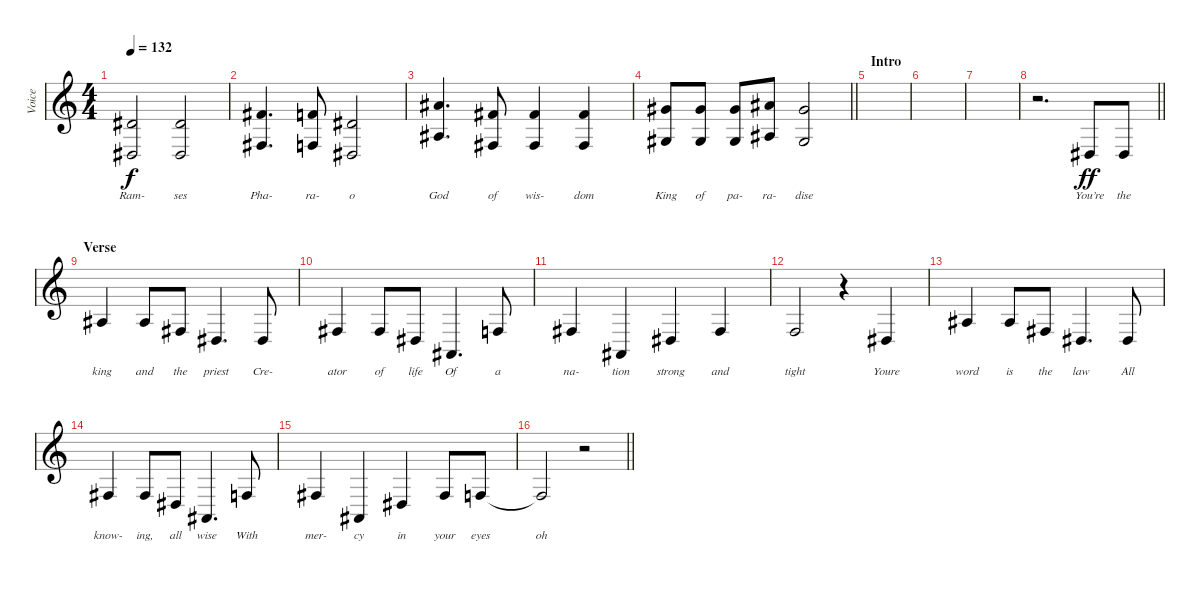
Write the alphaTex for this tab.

\track ("Voice" "Voice") {instrument lead6voice}
\staff {score}
\tuning (Eb4 Bb3 Gb3 Db3 Ab2 Eb2) {hide}
\ts (4 4)
\tempo 132
\clef g2
\ks c
(5.2 2.4).2{lyrics (0 "Ram-") lyrics (1 "") lyrics (2 "") lyrics (3 "") lyrics (4 "") dy f} (5.2 2.4).2{lyrics (0 "ses") lyrics (1 "") lyrics (2 "") lyrics (3 "") lyrics (4 "")} |
(8.2 0.3).4{d lyrics (0 "Pha-") lyrics (1 "") lyrics (2 "") lyrics (3 "") lyrics (4 "")} (7.2 4.4).8{lyrics (0 "ra-") lyrics (1 "") lyrics (2 "") lyrics (3 "") lyrics (4 "")} (5.2 2.4).2{lyrics (0 "o") lyrics (1 "") lyrics (2 "") lyrics (3 "") lyrics (4 "")} |
(12.2 4.3).4{d lyrics (0 "God") lyrics (1 "") lyrics (2 "") lyrics (3 "") lyrics (4 "")} (8.2 0.3).8{lyrics (0 "of") lyrics (1 "") lyrics (2 "") lyrics (3 "") lyrics (4 "")} (8.2 0.3).4{lyrics (0 "wis-") lyrics (1 "") lyrics (2 "") lyrics (3 "") lyrics (4 "")} (8.2 0.3).4{lyrics (0 "dom") lyrics (1 "") lyrics (2 "") lyrics (3 "") lyrics (4 "")} |
\barLineRight lightlight
(10.2 2.3).8{lyrics (0 "King") lyrics (1 "") lyrics (2 "") lyrics (3 "") lyrics (4 "")} (10.2 2.3).8{lyrics (0 "of") lyrics (1 "") lyrics (2 "") lyrics (3 "") lyrics (4 "")} (10.2 2.3).8{lyrics (0 "pa-") lyrics (1 "") lyrics (2 "") lyrics (3 "") lyrics (4 "")} (12.2 4.3).8{lyrics (0 "ra-") lyrics (1 "") lyrics (2 "") lyrics (3 "") lyrics (4 "")} (10.2 2.3).2{lyrics (0 "dise") lyrics (1 "") lyrics (2 "") lyrics (3 "") lyrics (4 "")} |
\section ("" "Intro")
|
|
|
\barLineRight lightlight
r.2{d} 2.4.8{lyrics (0 "You’re") lyrics (1 "") lyrics (2 "") lyrics (3 "") lyrics (4 "") dy ff} 2.4.8{lyrics (0 "the") lyrics (1 "") lyrics (2 "") lyrics (3 "") lyrics (4 "")} |
\section ("" "Verse")
0.2.4{lyrics (0 "king") lyrics (1 "") lyrics (2 "") lyrics (3 "") lyrics (4 "")} 0.2.8{lyrics (0 "and") lyrics (1 "") lyrics (2 "") lyrics (3 "") lyrics (4 "")} 0.3.8{lyrics (0 "the") lyrics (1 "") lyrics (2 "") lyrics (3 "") lyrics (4 "")} 2.4.4{d lyrics (0 "priest") lyrics (1 "") lyrics (2 "") lyrics (3 "") lyrics (4 "")} 2.4.8{lyrics (0 "Cre-") lyrics (1 "") lyrics (2 "") lyrics (3 "") lyrics (4 "")} |
0.3.4{lyrics (0 "ator") lyrics (1 "") lyrics (2 "") lyrics (3 "") lyrics (4 "")} 0.3.8{lyrics (0 "of") lyrics (1 "") lyrics (2 "") lyrics (3 "") lyrics (4 "")} 2.4.8{lyrics (0 "life") lyrics (1 "") lyrics (2 "") lyrics (3 "") lyrics (4 "")} 2.5.4{d lyrics (0 "Of") lyrics (1 "") lyrics (2 "") lyrics (3 "") lyrics (4 "")} 4.4.8{lyrics (0 "a") lyrics (1 "") lyrics (2 "") lyrics (3 "") lyrics (4 "")} |
0.3.4{lyrics (0 "na-") lyrics (1 "") lyrics (2 "") lyrics (3 "") lyrics (4 "")} 2.5.4{lyrics (0 "tion") lyrics (1 "") lyrics (2 "") lyrics (3 "") lyrics (4 "")} 2.4.4{lyrics (0 "strong") lyrics (1 "") lyrics (2 "") lyrics (3 "") lyrics (4 "")} 0.3.4{lyrics (0 "and") lyrics (1 "") lyrics (2 "") lyrics (3 "") lyrics (4 "")} |
4.4.2{lyrics (0 "tight") lyrics (1 "") lyrics (2 "") lyrics (3 "") lyrics (4 "")} r.4 2.4.4{lyrics (0 "Youre") lyrics (1 "") lyrics (2 "") lyrics (3 "") lyrics (4 "")} |
0.2.4{lyrics (0 "word") lyrics (1 "") lyrics (2 "") lyrics (3 "") lyrics (4 "")} 0.2.8{lyrics (0 "is") lyrics (1 "") lyrics (2 "") lyrics (3 "") lyrics (4 "")} 0.3.8{lyrics (0 "the") lyrics (1 "") lyrics (2 "") lyrics (3 "") lyrics (4 "")} 2.4.4{d lyrics (0 "law") lyrics (1 "") lyrics (2 "") lyrics (3 "") lyrics (4 "")} 2.4.8{lyrics (0 "All") lyrics (1 "") lyrics (2 "") lyrics (3 "") lyrics (4 "")} |
0.3.4{lyrics (0 "know-") lyrics (1 "") lyrics (2 "") lyrics (3 "") lyrics (4 "")} 0.3.8{lyrics (0 "ing,") lyrics (1 "") lyrics (2 "") lyrics (3 "") lyrics (4 "")} 2.4.8{lyrics (0 "all") lyrics (1 "") lyrics (2 "") lyrics (3 "") lyrics (4 "")} 2.5.4{d lyrics (0 "wise") lyrics (1 "") lyrics (2 "") lyrics (3 "") lyrics (4 "")} 4.4.8{lyrics (0 "With") lyrics (1 "") lyrics (2 "") lyrics (3 "") lyrics (4 "")} |
0.3.4{lyrics (0 "mer-") lyrics (1 "") lyrics (2 "") lyrics (3 "") lyrics (4 "")} 2.5.4{lyrics (0 "cy") lyrics (1 "") lyrics (2 "") lyrics (3 "") lyrics (4 "")} 2.4.4{lyrics (0 "in") lyrics (1 "") lyrics (2 "") lyrics (3 "") lyrics (4 "")} 0.3.8{lyrics (0 "your") lyrics (1 "") lyrics (2 "") lyrics (3 "") lyrics (4 "")} 4.4.8{lyrics (0 "eyes") lyrics (1 "") lyrics (2 "") lyrics (3 "") lyrics (4 "")} |
\barLineRight lightlight
4.4{t}.2{lyrics (0 "oh") lyrics (1 "") lyrics (2 "") lyrics (3 "") lyrics (4 "")} r.2
